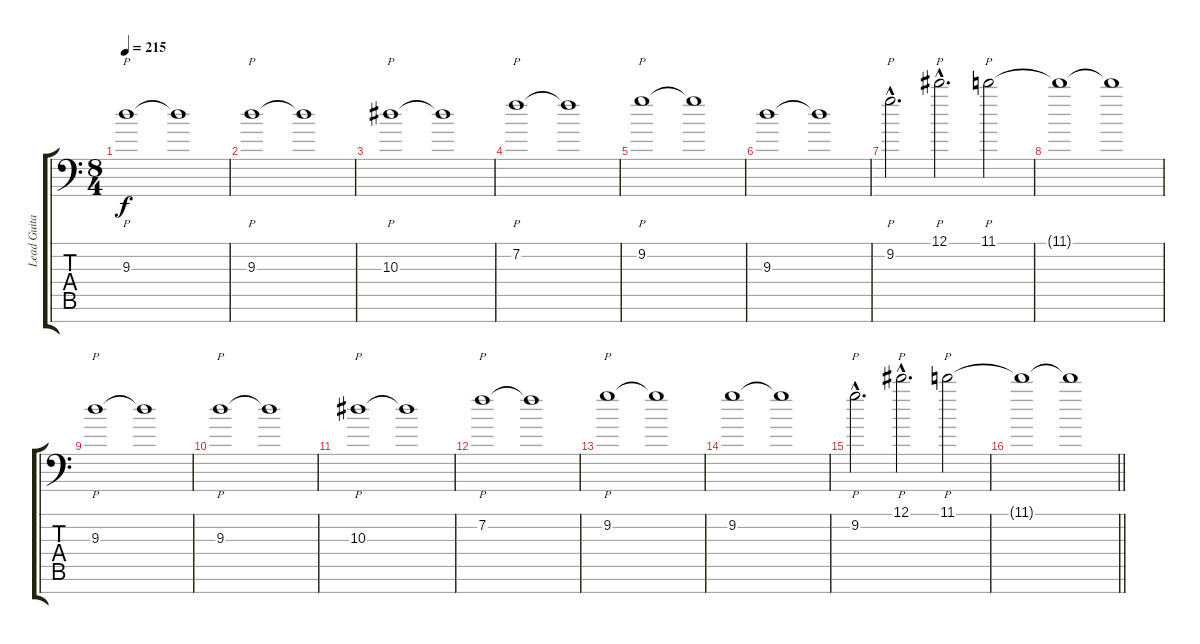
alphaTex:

\track ("Lead Guitar #2" "Lead Guita") {instrument distortionguitar}
\staff {score tabs}
\tuning (Eb4 Bb3 F3 Eb3 Bb2 F2 Bb1) {hide}
\ts (8 4)
\section ("" "")
\tempo 215
\clef f4
\ks c
9.3.1{p dy f instrument electricguitarmuted} 9.3{t}.1 |
9.3.1{p} 9.3{t}.1 |
10.3.1{p} 10.3{t}.1 |
7.2.1{p} 7.2{t}.1 |
9.2.1{p} 9.2{t}.1 |
9.3.1 9.3{t}.1 |
9.2{hac}.2{p d} 12.1{hac}.2{p d} 11.1.2{p} |
11.1{t}.1 11.1{t}.1 |
9.3.1{p instrument electricguitarmuted} 9.3{t}.1 |
9.3.1{p} 9.3{t}.1 |
10.3.1{p} 10.3{t}.1 |
7.2.1{p} 7.2{t}.1 |
9.2.1{p} 9.2{t}.1 |
9.2.1 9.2{t}.1 |
9.2{hac}.2{p d} 12.1{hac}.2{p d} 11.1.2{p} |
\barLineRight lightlight
11.1{t}.1 11.1{t}.1
